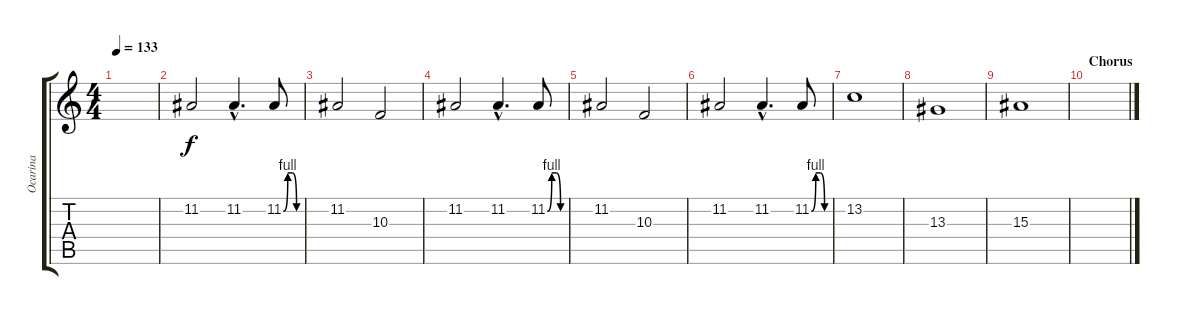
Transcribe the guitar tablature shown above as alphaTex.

\track ("Ocarina" "Ocarina") {instrument ocarina}
\staff {score tabs}
\tuning (E4 B3 G3 D3 A2 E2) {hide}
\ts (4 4)
\tempo 133
\clef g2
\ks c
|
11.2.2 11.2{hac}.4{d} 11.2{be (custom 0 0 15 4 30 4 45 0 60 0)}.8 |
11.2.2 10.3.2 |
11.2.2 11.2{hac}.4{d} 11.2{be (custom 0 0 15 4 30 4 45 0 60 0)}.8 |
11.2.2 10.3.2 |
11.2.2 11.2{hac}.4{d} 11.2{be (custom 0 0 15 4 30 4 45 0 60 0)}.8 |
13.2.1 |
13.3.1 |
15.3.1 |
\section ("" "Chorus")
